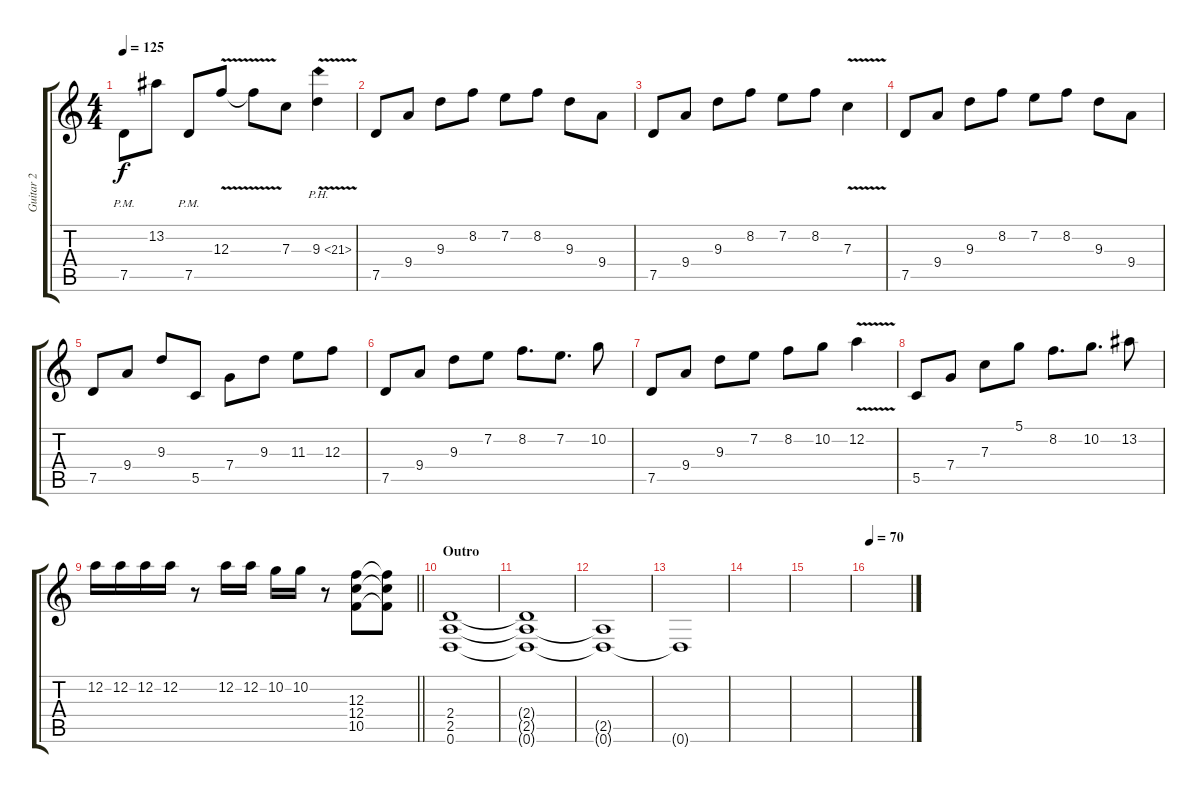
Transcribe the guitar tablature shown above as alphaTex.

\track ("Guitar 2" "Guitar 2") {instrument distortionguitar}
\staff {score tabs}
\tuning (D4 A3 F3 C3 G2 D2) {hide}
\ts (4 4)
\tempo 125
\clef g2
\ks c
7.5{pm}.8{dy f} 13.2.8 7.5{pm}.8 12.3{v}.8 12.3{t}.8 7.3.8 9.3{ph 12 v}.4 |
7.5.8 9.4.8 9.3.8 8.2.8 7.2.8 8.2.8 9.3.8 9.4.8 |
7.5.8 9.4.8 9.3.8 8.2.8 7.2.8 8.2.8 7.3{v}.4 |
7.5.8 9.4.8 9.3.8 8.2.8 7.2.8 8.2.8 9.3.8 9.4.8 |
7.5.8 9.4.8 9.3.8 5.5.8 7.4.8 9.3.8 11.3.8 12.3.8 |
7.5.8 9.4.8 9.3.8 7.2.8 8.2.8{d} 7.2.8{d} 10.2.8 |
7.5.8 9.4.8 9.3.8 7.2.8 8.2.8 10.2.8 12.2{v}.4 |
5.5.8 7.4.8 7.3.8 5.1.8 8.2.8{d} 10.2.8{d} 13.2.8 |
\barLineRight lightlight
12.2.16 12.2.16 12.2.16 12.2.16 r.8 12.2.16 12.2.16 10.2.16 10.2.16 r.8 (12.3 12.4 10.5).8 (12.3{t} 12.4{t} 10.5{t}).8 |
\section ("" "Outro")
(2.4 2.5 0.6).1 |
(2.4{t} 2.5{t} 0.6{t}).1 |
(2.5{t} 0.6{t}).1 |
0.6{t}.1 |
|
|
\tempo 70
